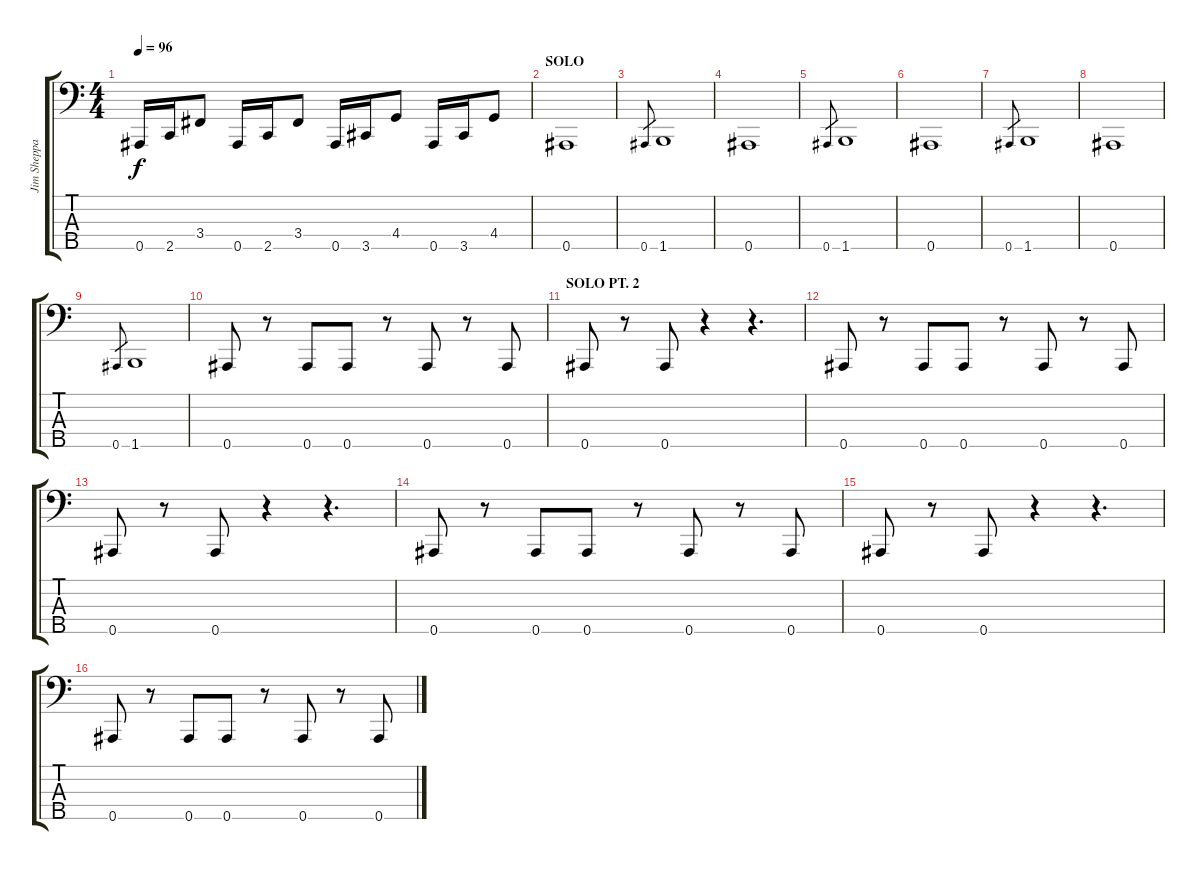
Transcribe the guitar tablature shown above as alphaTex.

\track ("Jim Sheppard" "Jim Sheppa") {instrument electricbasspick}
\staff {score tabs}
\tuning (Gb2 Db2 Ab1 Eb1 Bb0) {hide}
\ts (4 4)
\tempo 96
\clef f4
\ks c
0.5.16{dy f} 2.5.16 3.4.8 0.5.16 2.5.16 3.4.8 0.5.16 3.5.16 4.4.8 0.5.16 3.5.16 4.4.8 |
\section ("" "SOLO")
0.5.1 |
0.5.8{gr} 1.5.1 |
0.5.1 |
0.5.8{gr} 1.5.1 |
0.5.1 |
0.5.8{gr} 1.5.1 |
0.5.1 |
0.5.8{gr} 1.5.1 |
0.5.8 r.8 0.5.8 0.5.8 r.8 0.5.8 r.8 0.5.8 |
\section ("" "SOLO PT. 2")
0.5.8 r.8 0.5.8 r.4 r.4{d} |
0.5.8 r.8 0.5.8 0.5.8 r.8 0.5.8 r.8 0.5.8 |
0.5.8 r.8 0.5.8 r.4 r.4{d} |
0.5.8 r.8 0.5.8 0.5.8 r.8 0.5.8 r.8 0.5.8 |
0.5.8 r.8 0.5.8 r.4 r.4{d} |
0.5.8 r.8 0.5.8 0.5.8 r.8 0.5.8 r.8 0.5.8
